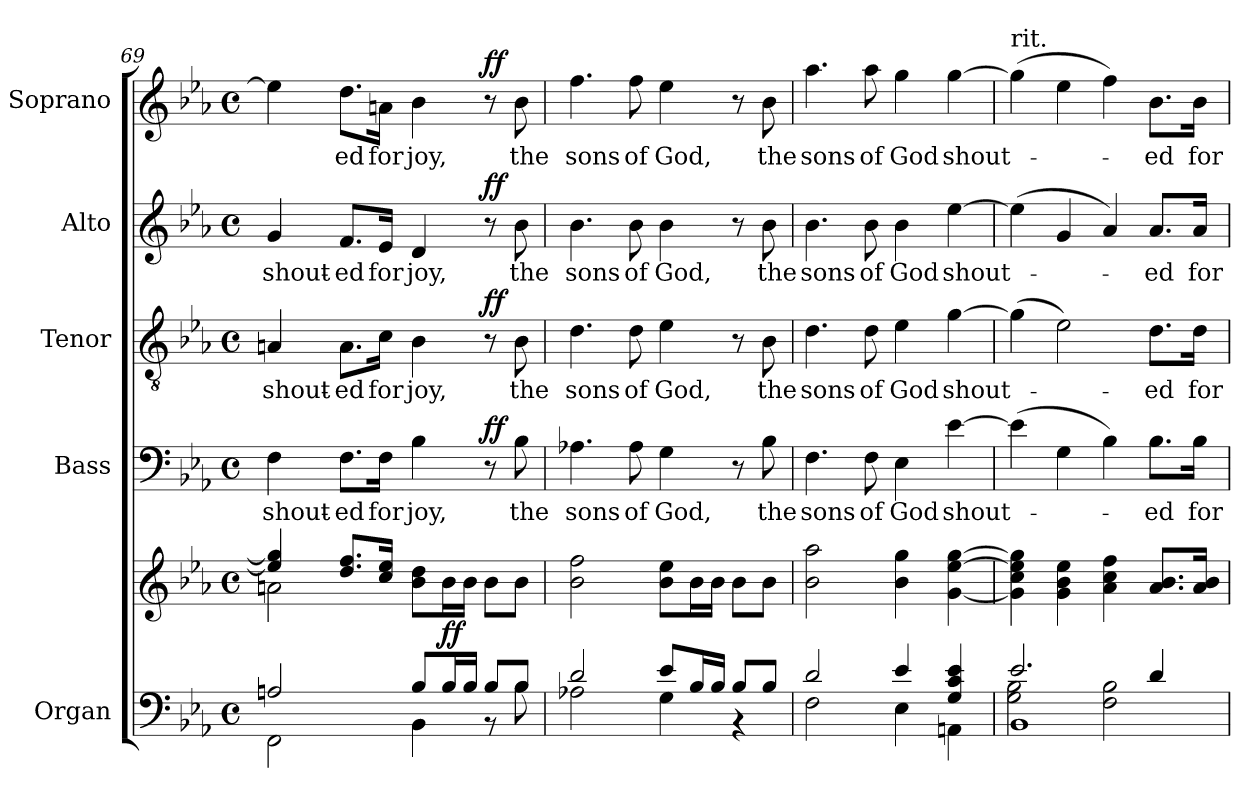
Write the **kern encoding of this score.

**kern	**kern	**dynam	**kern	**text	**dynam	**kern	**text	**dynam	**kern	**text	**dynam	**kern	**text	**dynam
*part5	*part5	*part5	*part4	*part4	*part4	*part3	*part3	*part3	*part2	*part2	*part2	*part1	*part1	*part1
*staff6	*staff5	*staff5/6	*staff4	*staff4	*staff4	*staff3	*staff3	*staff3	*staff2	*staff2	*staff2	*staff1	*staff1	*staff1
*I"Organ	*	*	*I"Bass	*	*	*I"Tenor	*	*	*I"Alto	*	*	*I"Soprano	*	*
*I'Org.	*	*	*I'B.	*	*	*I'T.	*	*	*I'A.	*	*	*I'S.	*	*
*clefF4	*clefG2	*	*clefF4	*	*	*clefGv2	*	*	*clefG2	*	*	*clefG2	*	*
*	*	*	*	*	*	*ITrd7c12	*	*	*	*	*	*	*	*
*k[b-e-a-]	*k[b-e-a-]	*	*k[b-e-a-]	*	*	*k[b-e-a-]	*	*	*k[b-e-a-]	*	*	*k[b-e-a-]	*	*
*E-:	*E-:	*	*E-:	*	*	*E-:	*	*	*E-:	*	*	*E-:	*	*
*M4/4	*M4/4	*	*M4/4	*	*	*M4/4	*	*	*M4/4	*	*	*M4/4	*	*
*met(c)	*met(c)	*	*met(c)	*	*	*met(c)	*	*	*met(c)	*	*	*met(c)	*	*
=69	=69	=69	=69	=69	=69	=69	=69	=69	=69	=69	=69	=69	=69	=69
*^	*^	*	*	*	*	*	*	*	*	*	*	*	*	*
!	!	!	!	!	!	!LO:LY:b:color=#000000	!	!	!	!	!	!	!	!	!	!
!	!	!	!	!	!	!	!	!	!LO:LY:b:color=#000000	!	!	!	!	!	!	!
!	!	!	!	!	!	!	!	!	!	!	!	!LO:LY:b:color=#000000	!	!	!	!
2Ani/	2FFi\	4ee-i/] 4ggi]	2ani\	.	4Fi\	shout-	.	4AAni/	shout-	.	4gi/	shout-	.	4ee-i\]	.	.
!	!	!	!	!	!	!LO:LY:b:color=#000000	!	!	!	!	!	!	!	!	!	!
!	!	!	!	!	!	!	!	!	!LO:LY:b:color=#000000	!	!	!	!	!	!	!
!	!	!	!	!	!	!	!	!	!	!	!	!LO:LY:b:color=#000000	!	!	!	!
!	!	!	!	!	!	!	!	!	!	!	!	!	!	!	!LO:LY:b:color=#000000	!
.	.	8.ddi/ 8.ffiL	.	.	8.Fi\L	-ed	.	8.AAi\L	-ed	.	8.fi/L	-ed	.	8.ddi\L	-ed	.
!	!	!	!	!	!	!LO:LY:b:color=#000000	!	!	!	!	!	!	!	!	!	!
!	!	!	!	!	!	!	!	!	!LO:LY:b:color=#000000	!	!	!	!	!	!	!
!	!	!	!	!	!	!	!	!	!	!	!	!LO:LY:b:color=#000000	!	!	!	!
!	!	!	!	!	!	!	!	!	!	!	!	!	!	!	!LO:LY:b:color=#000000	!
.	.	16cci/ 16ee-iJk	.	.	16Fi\Jk	for	.	16Ci\Jk	for	.	16e-i/Jk	for	.	16ani\Jk	for	.
!	!	!	!	!	!	!LO:LY:b:color=#000000	!	!	!	!	!	!	!	!	!	!
!	!	!	!	!	!	!	!	!	!LO:LY:b:color=#000000	!	!	!	!	!	!	!
!	!	!	!	!	!	!	!	!	!	!	!	!LO:LY:b:color=#000000	!	!	!	!
!	!	!	!	!	!	!	!	!	!	!	!	!	!	!	!LO:LY:b:color=#000000	!
8B-i/L	4BB-i\	8b-i\ 8ddiL	2ryy	.	4B-i\	joy,	.	4BB-i\	joy,	.	4di/	joy,	.	4b-i\	joy,	.
16B-i/L	.	16b-i\L	.	ff	.	.	.	.	.	.	.	.	.	.	.	.
16B-i/JJ	.	16b-i\JJ	.	.	.	.	.	.	.	.	.	.	.	.	.	.
8B-i/L	8r	8b-i\L	.	.	8r	.	ff	8r	.	ff	8r	.	ff	8r	.	ff
!	!	!	!	!	!	!LO:LY:b:color=#000000	!	!	!	!	!	!	!	!	!	!
!	!	!	!	!	!	!	!	!	!LO:LY:b:color=#000000	!	!	!	!	!	!	!
!	!	!	!	!	!	!	!	!	!	!	!	!LO:LY:b:color=#000000	!	!	!	!
!	!	!	!	!	!	!	!	!	!	!	!	!	!	!	!LO:LY:b:color=#000000	!
8B-i/J	8B-i\	8b-i\J	.	.	8B-i\	the	.	8BB-i\	the	.	8b-i\	the	.	8b-i\	the	.
*	*	*v	*v	*	*	*	*	*	*	*	*	*	*	*	*	*
=70	=70	=70	=70	=70	=70	=70	=70	=70	=70	=70	=70	=70	=70	=70	=70
!	!	!	!	!	!LO:LY:b:color=#000000	!	!	!	!	!	!	!	!	!	!
!	!	!	!	!	!	!	!	!LO:LY:b:color=#000000	!	!	!	!	!	!	!
!	!	!	!	!	!	!	!	!	!	!	!LO:LY:b:color=#000000	!	!	!	!
!	!	!	!	!	!	!	!	!	!	!	!	!	!	!LO:LY:b:color=#000000	!
2di/	2A-Xi\	2b-i\ 2ffi	.	4.A-Xi\	sons	.	4.Di\	sons	.	4.b-i\	sons	.	4.ffi\	sons	.
!	!	!	!	!	!LO:LY:b:color=#000000	!	!	!	!	!	!	!	!	!	!
!	!	!	!	!	!	!	!	!LO:LY:b:color=#000000	!	!	!	!	!	!	!
!	!	!	!	!	!	!	!	!	!	!	!LO:LY:b:color=#000000	!	!	!	!
!	!	!	!	!	!	!	!	!	!	!	!	!	!	!LO:LY:b:color=#000000	!
.	.	.	.	8A-i\	of	.	8Di\	of	.	8b-i\	of	.	8ffi\	of	.
!	!	!	!	!	!LO:LY:b:color=#000000	!	!	!	!	!	!	!	!	!	!
!	!	!	!	!	!	!	!	!LO:LY:b:color=#000000	!	!	!	!	!	!	!
!	!	!	!	!	!	!	!	!	!	!	!LO:LY:b:color=#000000	!	!	!	!
!	!	!	!	!	!	!	!	!	!	!	!	!	!	!LO:LY:b:color=#000000	!
8e-i/L	4Gi\	8b-i\ 8ee-iL	.	4Gi\	God,	.	4E-i\	God,	.	4b-i\	God,	.	4ee-i\	God,	.
16B-i/L	.	16b-i\L	.	.	.	.	.	.	.	.	.	.	.	.	.
16B-i/JJ	.	16b-i\JJ	.	.	.	.	.	.	.	.	.	.	.	.	.
8B-i/L	4r	8b-i\L	.	8r	.	.	8r	.	.	8r	.	.	8r	.	.
!	!	!	!	!	!LO:LY:b:color=#000000	!	!	!	!	!	!	!	!	!	!
!	!	!	!	!	!	!	!	!LO:LY:b:color=#000000	!	!	!	!	!	!	!
!	!	!	!	!	!	!	!	!	!	!	!LO:LY:b:color=#000000	!	!	!	!
!	!	!	!	!	!	!	!	!	!	!	!	!	!	!LO:LY:b:color=#000000	!
8B-i/J	.	8b-i\J	.	8B-i\	the	.	8BB-i\	the	.	8b-i\	the	.	8b-i\	the	.
=71	=71	=71	=71	=71	=71	=71	=71	=71	=71	=71	=71	=71	=71	=71	=71
!	!	!	!	!	!LO:LY:b:color=#000000	!	!	!	!	!	!	!	!	!	!
!	!	!	!	!	!	!	!	!LO:LY:b:color=#000000	!	!	!	!	!	!	!
!	!	!	!	!	!	!	!	!	!	!	!LO:LY:b:color=#000000	!	!	!	!
!	!	!	!	!	!	!	!	!	!	!	!	!	!	!LO:LY:b:color=#000000	!
2di/	2Fi\	2b-i\ 2aa-i	.	4.Fi\	sons	.	4.Di\	sons	.	4.b-i\	sons	.	4.aa-i\	sons	.
!	!	!	!	!	!LO:LY:b:color=#000000	!	!	!	!	!	!	!	!	!	!
!	!	!	!	!	!	!	!	!LO:LY:b:color=#000000	!	!	!	!	!	!	!
!	!	!	!	!	!	!	!	!	!	!	!LO:LY:b:color=#000000	!	!	!	!
!	!	!	!	!	!	!	!	!	!	!	!	!	!	!LO:LY:b:color=#000000	!
.	.	.	.	8Fi\	of	.	8Di\	of	.	8b-i\	of	.	8aa-i\	of	.
!	!	!	!	!	!LO:LY:b:color=#000000	!	!	!	!	!	!	!	!	!	!
!	!	!	!	!	!	!	!	!LO:LY:b:color=#000000	!	!	!	!	!	!	!
!	!	!	!	!	!	!	!	!	!	!	!LO:LY:b:color=#000000	!	!	!	!
!	!	!	!	!	!	!	!	!	!	!	!	!	!	!LO:LY:b:color=#000000	!
4e-i/	4E-i\	4b-i\ 4ggi	.	4E-i\	God	.	4E-i\	God	.	4b-i\	God	.	4ggi\	God	.
!	!	!	!	!	!LO:LY:b:color=#000000	!	!	!	!	!	!	!	!	!	!
!	!	!	!	!	!	!	!	!LO:LY:b:color=#000000	!	!	!	!	!	!	!
!	!	!	!	!	!	!	!	!	!	!	!LO:LY:b:color=#000000	!	!	!	!
!	!	!	!	!	!	!	!	!	!	!	!	!	!	!LO:LY:b:color=#000000	!
4Gi/ 4ci 4e-i	4AAni\	[<4gi\ [>4ee-i [>4ggi	.	[>4e-i\	shout-	.	[>4Gi\	shout-	.	[>4ee-i\	shout-	.	[>4ggi\	shout-	.
=72	=72	=72	=72	=72	=72	=72	=72	=72	=72	=72	=72	=72	=72	=72	=72
*	*^	*	*	*	*	*	*	*	*	*	*	*	*	*	*
!	!	!	!	!	!	!	!	!	!	!	!	!	!	!LO:TX:t=rit.	!	!
2.e-i/	1BB-i	2Gi\ 2B-i	4gi\] 4cci 4ee-i] 4ggi]	.	(4e-i\]	.	.	(4Gi\]	.	.	(4ee-i\]	.	.	(4ggi\]	.	.
.	.	.	4gi\ 4b-i 4ee-i	.	4Gi\	.	.	2E-i\)	.	.	4gi/	.	.	4ee-i\	.	.
.	.	2Fi\ 2B-i	4a-i\ 4cci 4ffi	.	4B-i\)	.	.	.	.	.	4a-i/)	.	.	4ffi\)	.	.
!	!	!	!	!	!	!LO:LY:b:color=#000000	!	!	!	!	!	!	!	!	!	!
!	!	!	!	!	!	!	!	!	!LO:LY:b:color=#000000	!	!	!	!	!	!	!
!	!	!	!	!	!	!	!	!	!	!	!	!LO:LY:b:color=#000000	!	!	!	!
!	!	!	!	!	!	!	!	!	!	!	!	!	!	!	!LO:LY:b:color=#000000	!
4di/	.	.	8.a-i/ 8.b-iL	.	8.B-i\L	-ed	.	8.Di\L	-ed	.	8.a-i/L	-ed	.	8.b-i\L	-ed	.
!	!	!	!	!	!	!LO:LY:b:color=#000000	!	!	!	!	!	!	!	!	!	!
!	!	!	!	!	!	!	!	!	!LO:LY:b:color=#000000	!	!	!	!	!	!	!
!	!	!	!	!	!	!	!	!	!	!	!	!LO:LY:b:color=#000000	!	!	!	!
!	!	!	!	!	!	!	!	!	!	!	!	!	!	!	!LO:LY:b:color=#000000	!
.	.	.	16a-i/ 16b-iJk	.	16B-i\Jk	for	.	16Di\Jk	for	.	16a-i/Jk	for	.	16b-i\Jk	for	.
*v	*v	*v	*	*	*	*	*	*	*	*	*	*	*	*	*	*
=	=	=	=	=	=	=	=	=	=	=	=	=	=	=
*-	*-	*-	*-	*-	*-	*-	*-	*-	*-	*-	*-	*-	*-	*-
